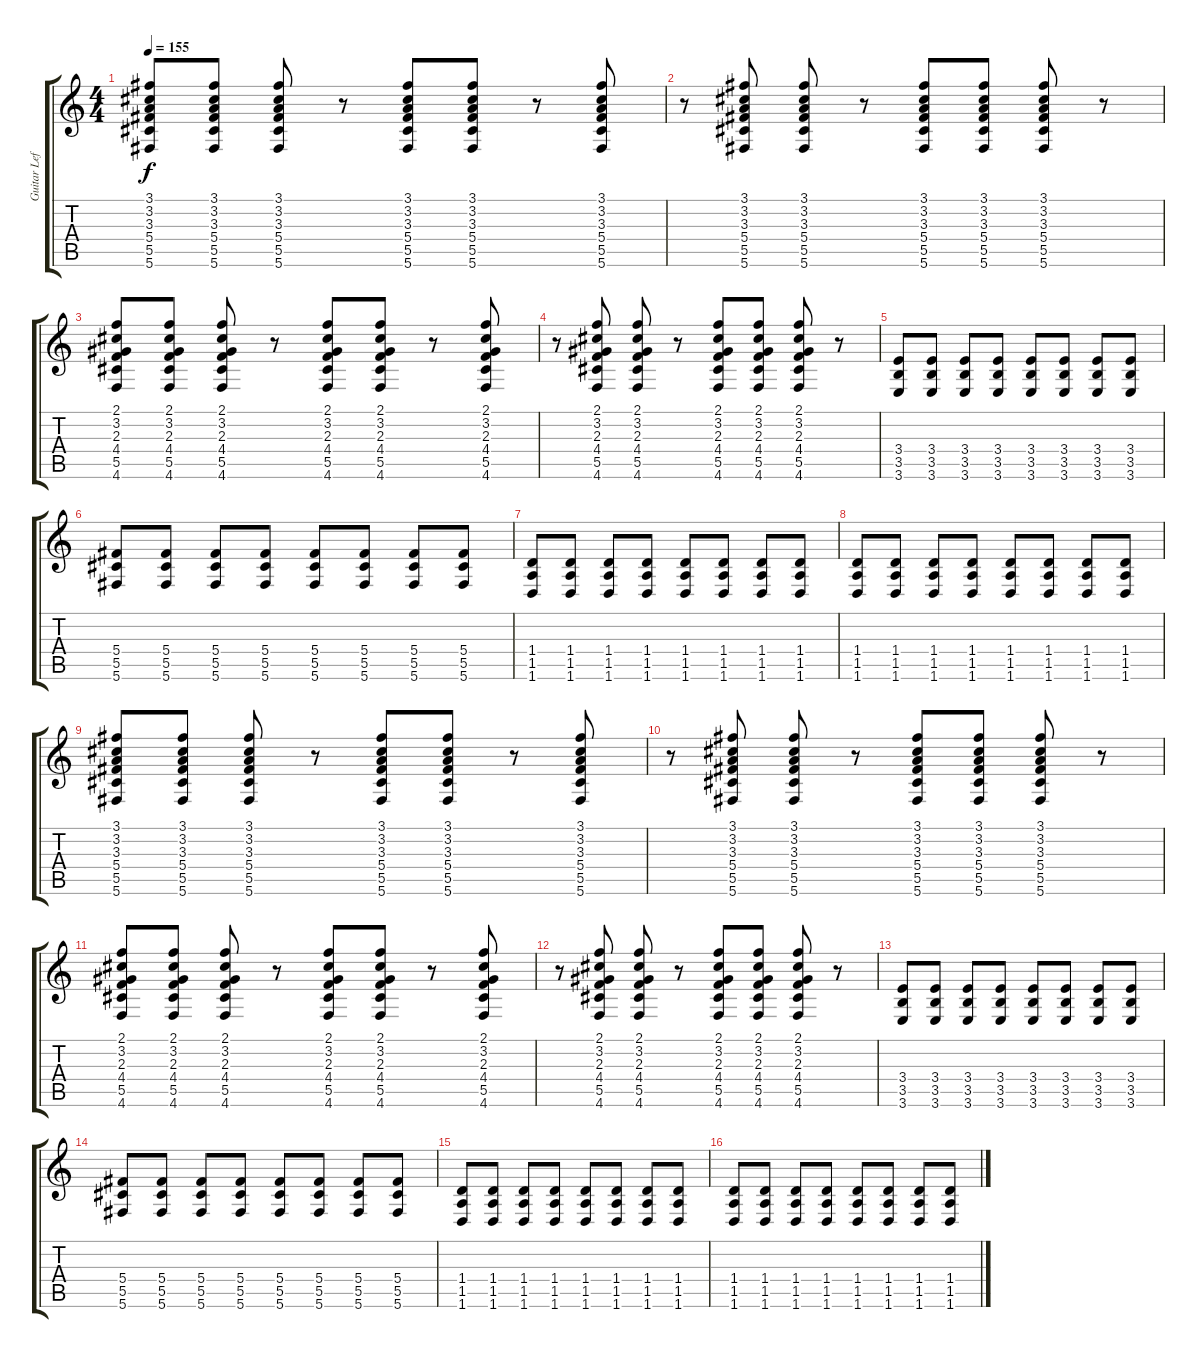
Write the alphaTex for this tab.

\track ("Guitar Left" "Guitar Lef") {instrument acousticguitarsteel}
\staff {score tabs}
\tuning (Eb4 Bb3 Gb3 Db3 Ab2 Db2) {hide}
\ts (4 4)
\tempo 155
\clef g2
\ks c
(3.1 3.2 3.3 5.4 5.5 5.6).8{dy f instrument distortionguitar} (3.1 3.2 3.3 5.4 5.5 5.6).8 (3.1 3.2 3.3 5.4 5.5 5.6).8 r.8 (3.1 3.2 3.3 5.4 5.5 5.6).8 (3.1 3.2 3.3 5.4 5.5 5.6).8 r.8 (3.1 3.2 3.3 5.4 5.5 5.6).8 |
r.8 (3.1 3.2 3.3 5.4 5.5 5.6).8 (3.1 3.2 3.3 5.4 5.5 5.6).8 r.8 (3.1 3.2 3.3 5.4 5.5 5.6).8 (3.1 3.2 3.3 5.4 5.5 5.6).8 (3.1 3.2 3.3 5.4 5.5 5.6).8 r.8 |
(2.1 3.2 2.3 4.4 5.5 4.6).8 (2.1 3.2 2.3 4.4 5.5 4.6).8 (2.1 3.2 2.3 4.4 5.5 4.6).8 r.8 (2.1 3.2 2.3 4.4 5.5 4.6).8 (2.1 3.2 2.3 4.4 5.5 4.6).8 r.8 (2.1 3.2 2.3 4.4 5.5 4.6).8 |
r.8 (2.1 3.2 2.3 4.4 5.5 4.6).8 (2.1 3.2 2.3 4.4 5.5 4.6).8 r.8 (2.1 3.2 2.3 4.4 5.5 4.6).8 (2.1 3.2 2.3 4.4 5.5 4.6).8 (2.1 3.2 2.3 4.4 5.5 4.6).8 r.8 |
(3.4 3.5 3.6).8 (3.4 3.5 3.6).8 (3.4 3.5 3.6).8 (3.4 3.5 3.6).8 (3.4 3.5 3.6).8 (3.4 3.5 3.6).8 (3.4 3.5 3.6).8 (3.4 3.5 3.6).8 |
(5.4 5.5 5.6).8 (5.4 5.5 5.6).8 (5.4 5.5 5.6).8 (5.4 5.5 5.6).8 (5.4 5.5 5.6).8 (5.4 5.5 5.6).8 (5.4 5.5 5.6).8 (5.4 5.5 5.6).8 |
(1.4 1.5 1.6).8 (1.4 1.5 1.6).8 (1.4 1.5 1.6).8 (1.4 1.5 1.6).8 (1.4 1.5 1.6).8 (1.4 1.5 1.6).8 (1.4 1.5 1.6).8 (1.4 1.5 1.6).8 |
(1.4 1.5 1.6).8 (1.4 1.5 1.6).8 (1.4 1.5 1.6).8 (1.4 1.5 1.6).8 (1.4 1.5 1.6).8 (1.4 1.5 1.6).8 (1.4 1.5 1.6).8 (1.4 1.5 1.6).8 |
(3.1 3.2 3.3 5.4 5.5 5.6).8 (3.1 3.2 3.3 5.4 5.5 5.6).8 (3.1 3.2 3.3 5.4 5.5 5.6).8 r.8 (3.1 3.2 3.3 5.4 5.5 5.6).8 (3.1 3.2 3.3 5.4 5.5 5.6).8 r.8 (3.1 3.2 3.3 5.4 5.5 5.6).8 |
r.8 (3.1 3.2 3.3 5.4 5.5 5.6).8 (3.1 3.2 3.3 5.4 5.5 5.6).8 r.8 (3.1 3.2 3.3 5.4 5.5 5.6).8 (3.1 3.2 3.3 5.4 5.5 5.6).8 (3.1 3.2 3.3 5.4 5.5 5.6).8 r.8 |
(2.1 3.2 2.3 4.4 5.5 4.6).8 (2.1 3.2 2.3 4.4 5.5 4.6).8 (2.1 3.2 2.3 4.4 5.5 4.6).8 r.8 (2.1 3.2 2.3 4.4 5.5 4.6).8 (2.1 3.2 2.3 4.4 5.5 4.6).8 r.8 (2.1 3.2 2.3 4.4 5.5 4.6).8 |
r.8 (2.1 3.2 2.3 4.4 5.5 4.6).8 (2.1 3.2 2.3 4.4 5.5 4.6).8 r.8 (2.1 3.2 2.3 4.4 5.5 4.6).8 (2.1 3.2 2.3 4.4 5.5 4.6).8 (2.1 3.2 2.3 4.4 5.5 4.6).8 r.8 |
(3.4 3.5 3.6).8 (3.4 3.5 3.6).8 (3.4 3.5 3.6).8 (3.4 3.5 3.6).8 (3.4 3.5 3.6).8 (3.4 3.5 3.6).8 (3.4 3.5 3.6).8 (3.4 3.5 3.6).8 |
(5.4 5.5 5.6).8 (5.4 5.5 5.6).8 (5.4 5.5 5.6).8 (5.4 5.5 5.6).8 (5.4 5.5 5.6).8 (5.4 5.5 5.6).8 (5.4 5.5 5.6).8 (5.4 5.5 5.6).8 |
(1.4 1.5 1.6).8 (1.4 1.5 1.6).8 (1.4 1.5 1.6).8 (1.4 1.5 1.6).8 (1.4 1.5 1.6).8 (1.4 1.5 1.6).8 (1.4 1.5 1.6).8 (1.4 1.5 1.6).8 |
(1.4 1.5 1.6).8 (1.4 1.5 1.6).8 (1.4 1.5 1.6).8 (1.4 1.5 1.6).8 (1.4 1.5 1.6).8 (1.4 1.5 1.6).8 (1.4 1.5 1.6).8 (1.4 1.5 1.6).8
